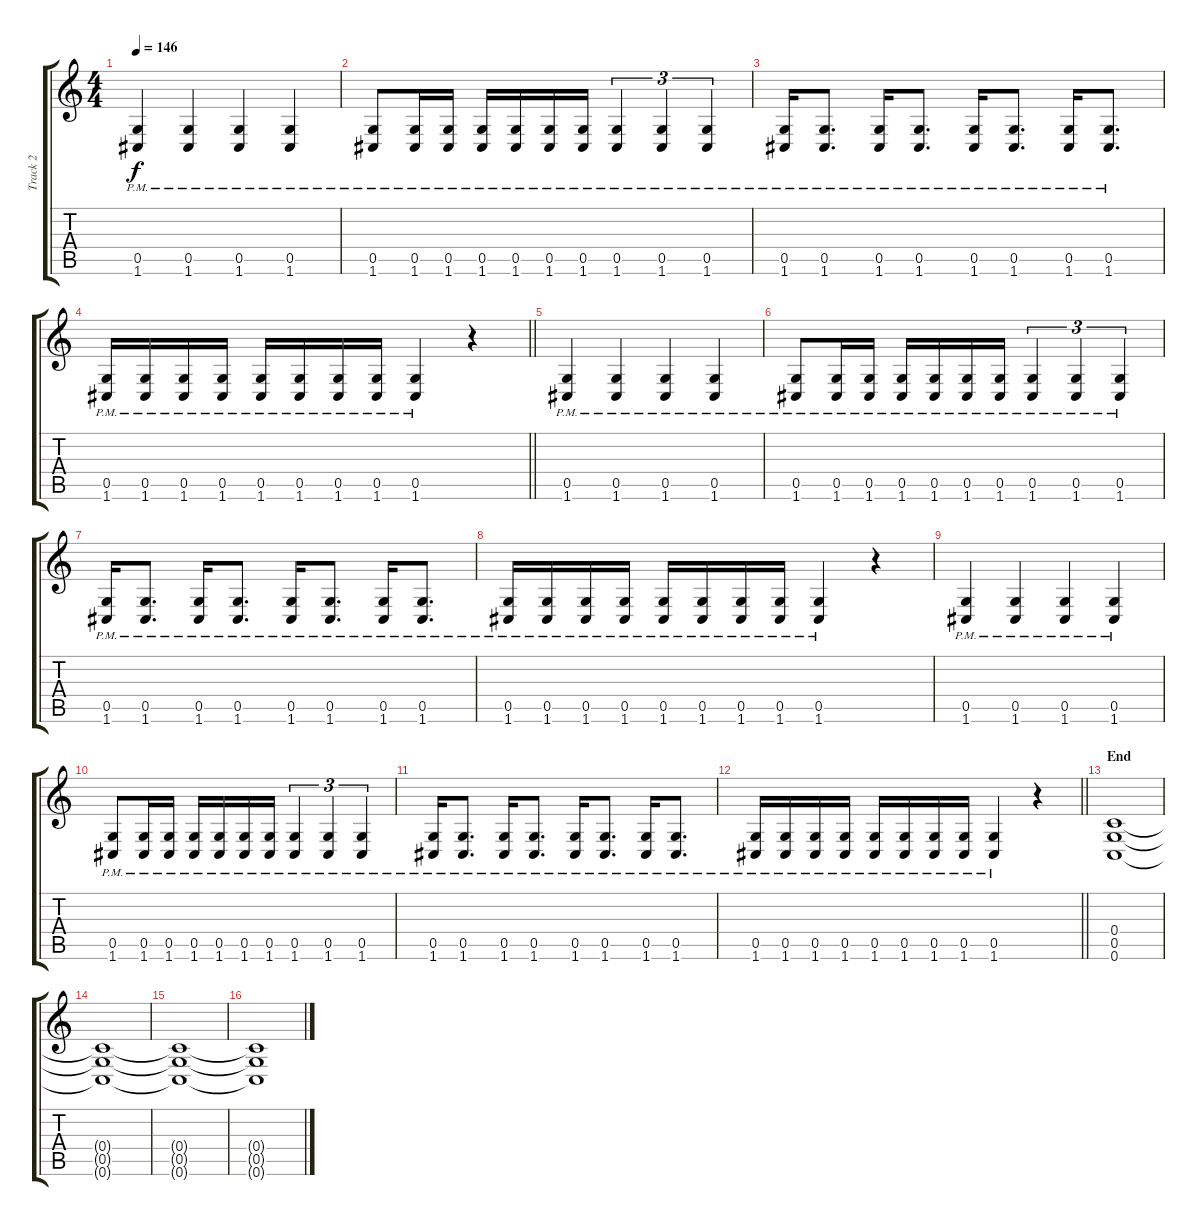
\track ("Track 2" "Track 2") {instrument distortionguitar}
\staff {score tabs}
\tuning (D4 A3 F3 C3 G2 C2) {hide}
\ts (4 4)
\tempo 146
\clef g2
\ks c
(0.5{pm} 1.6{pm}).4{dy f} (0.5{pm} 1.6{pm}).4 (0.5{pm} 1.6{pm}).4 (0.5{pm} 1.6{pm}).4 |
(0.5{pm} 1.6{pm}).8 (0.5{pm} 1.6{pm}).16 (0.5{pm} 1.6{pm}).16 (0.5{pm} 1.6{pm}).16 (0.5{pm} 1.6{pm}).16 (0.5{pm} 1.6{pm}).16 (0.5{pm} 1.6{pm}).16 (0.5{pm} 1.6{pm}).4{tu (3 2)} (0.5{pm} 1.6{pm}).4{tu (3 2)} (0.5{pm} 1.6{pm}).4{tu (3 2)} |
(0.5{pm} 1.6{pm}).16 (0.5{pm} 1.6{pm}).8{d} (0.5{pm} 1.6{pm}).16 (0.5{pm} 1.6{pm}).8{d} (0.5{pm} 1.6{pm}).16 (0.5{pm} 1.6{pm}).8{d} (0.5{pm} 1.6{pm}).16 (0.5{pm} 1.6{pm}).8{d} |
\barLineRight lightlight
(0.5{pm} 1.6{pm}).16 (0.5{pm} 1.6{pm}).16 (0.5{pm} 1.6{pm}).16 (0.5{pm} 1.6{pm}).16 (0.5{pm} 1.6{pm}).16 (0.5{pm} 1.6{pm}).16 (0.5{pm} 1.6{pm}).16 (0.5{pm} 1.6{pm}).16 (0.5{pm} 1.6{pm}).4 r.4 |
\section ("" "")
(0.5{pm} 1.6{pm}).4 (0.5{pm} 1.6{pm}).4 (0.5{pm} 1.6{pm}).4 (0.5{pm} 1.6{pm}).4 |
(0.5{pm} 1.6{pm}).8 (0.5{pm} 1.6{pm}).16 (0.5{pm} 1.6{pm}).16 (0.5{pm} 1.6{pm}).16 (0.5{pm} 1.6{pm}).16 (0.5{pm} 1.6{pm}).16 (0.5{pm} 1.6{pm}).16 (0.5{pm} 1.6{pm}).4{tu (3 2)} (0.5{pm} 1.6{pm}).4{tu (3 2)} (0.5{pm} 1.6{pm}).4{tu (3 2)} |
(0.5{pm} 1.6{pm}).16 (0.5{pm} 1.6{pm}).8{d} (0.5{pm} 1.6{pm}).16 (0.5{pm} 1.6{pm}).8{d} (0.5{pm} 1.6{pm}).16 (0.5{pm} 1.6{pm}).8{d} (0.5{pm} 1.6{pm}).16 (0.5{pm} 1.6{pm}).8{d} |
(0.5{pm} 1.6{pm}).16 (0.5{pm} 1.6{pm}).16 (0.5{pm} 1.6{pm}).16 (0.5{pm} 1.6{pm}).16 (0.5{pm} 1.6{pm}).16 (0.5{pm} 1.6{pm}).16 (0.5{pm} 1.6{pm}).16 (0.5{pm} 1.6{pm}).16 (0.5{pm} 1.6{pm}).4 r.4 |
(0.5{pm} 1.6{pm}).4 (0.5{pm} 1.6{pm}).4 (0.5{pm} 1.6{pm}).4 (0.5{pm} 1.6{pm}).4 |
(0.5{pm} 1.6{pm}).8 (0.5{pm} 1.6{pm}).16 (0.5{pm} 1.6{pm}).16 (0.5{pm} 1.6{pm}).16 (0.5{pm} 1.6{pm}).16 (0.5{pm} 1.6{pm}).16 (0.5{pm} 1.6{pm}).16 (0.5{pm} 1.6{pm}).4{tu (3 2)} (0.5{pm} 1.6{pm}).4{tu (3 2)} (0.5{pm} 1.6{pm}).4{tu (3 2)} |
(0.5{pm} 1.6{pm}).16 (0.5{pm} 1.6{pm}).8{d} (0.5{pm} 1.6{pm}).16 (0.5{pm} 1.6{pm}).8{d} (0.5{pm} 1.6{pm}).16 (0.5{pm} 1.6{pm}).8{d} (0.5{pm} 1.6{pm}).16 (0.5{pm} 1.6{pm}).8{d} |
\barLineRight lightlight
(0.5{pm} 1.6{pm}).16 (0.5{pm} 1.6{pm}).16 (0.5{pm} 1.6{pm}).16 (0.5{pm} 1.6{pm}).16 (0.5{pm} 1.6{pm}).16 (0.5{pm} 1.6{pm}).16 (0.5{pm} 1.6{pm}).16 (0.5{pm} 1.6{pm}).16 (0.5{pm} 1.6{pm}).4 r.4 |
\section ("" "End")
(0.4 0.5 0.6).1 |
(0.4{t} 0.5{t} 0.6{t}).1 |
(0.4{t} 0.5{t} 0.6{t}).1 |
(0.4{t} 0.5{t} 0.6{t}).1
